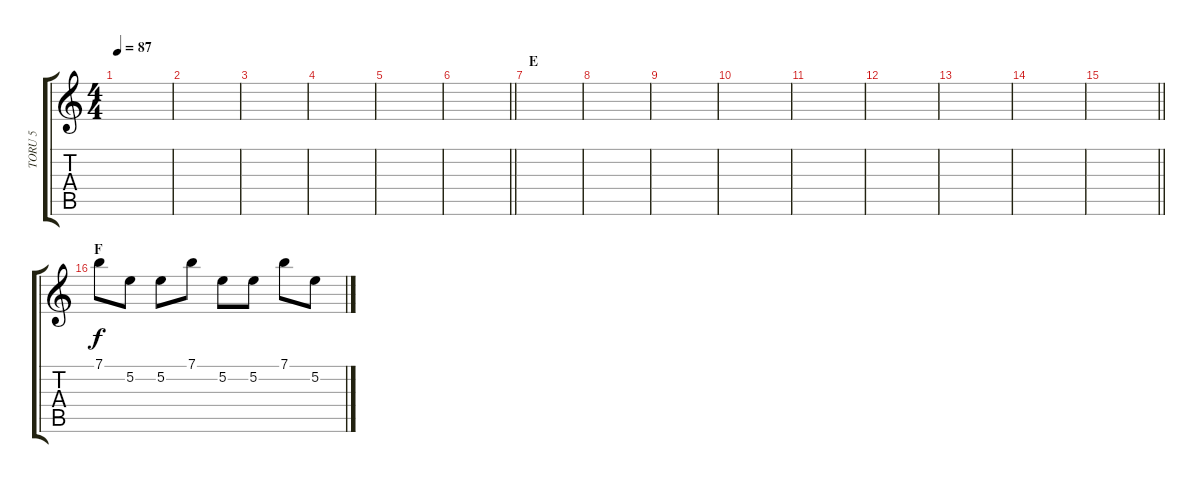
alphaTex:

\track ("TORU 5" "TORU 5") {instrument overdrivenguitar}
\staff {score tabs}
\tuning (E4 B3 G3 D3 A2 E2) {hide}
\ts (4 4)
\tempo 87
\clef g2
\ks c
|
|
|
|
|
\barLineRight lightlight
|
\section ("" "E")
|
|
|
|
|
|
|
|
\barLineRight lightlight
|
\section ("" "F")
7.1.8 5.2.8 5.2.8 7.1.8 5.2.8 5.2.8 7.1.8 5.2.8
